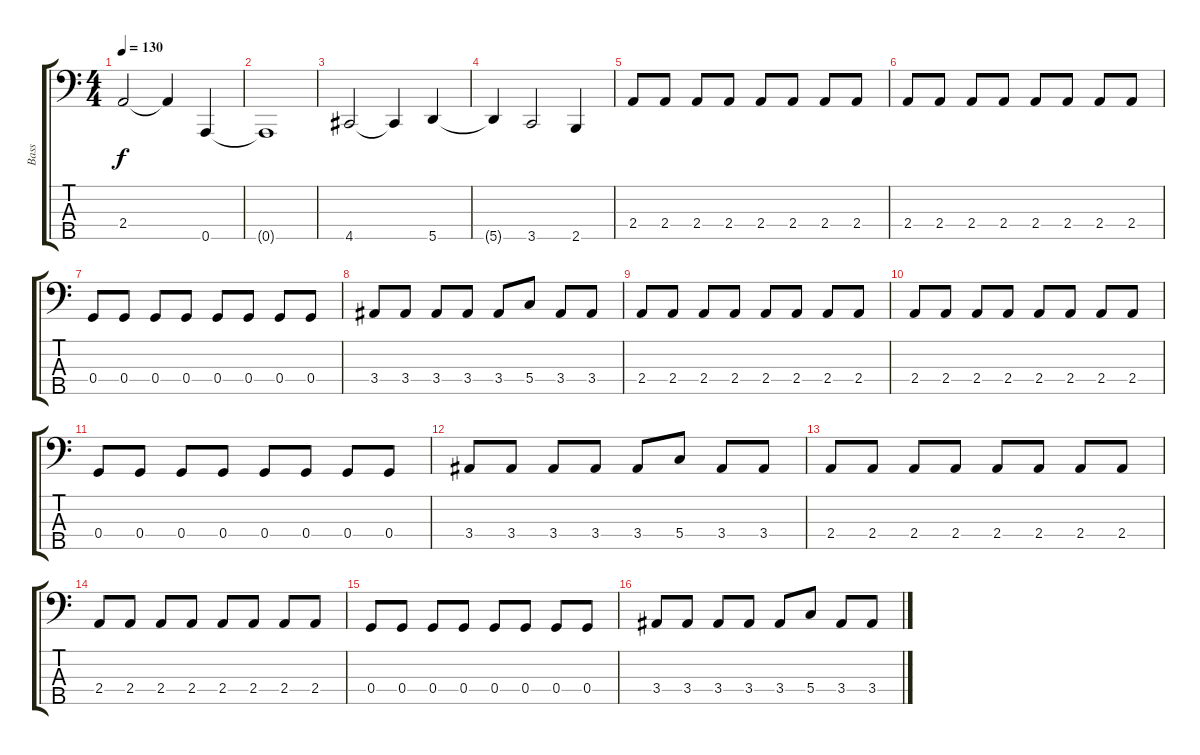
\track ("Bass" "Bass") {instrument slapbass2}
\staff {score tabs}
\tuning (Bb2 F2 C2 G1 A0) {hide}
\ts (4 4)
\tempo 130
\clef f4
\ks c
2.4.2{dy f} 2.4{t}.4 0.5.4 |
0.5{t}.1 |
4.5.2 4.5{t}.4 5.5.4 |
5.5{t}.4 3.5.2 2.5.4 |
2.4.8 2.4.8 2.4.8 2.4.8 2.4.8 2.4.8 2.4.8 2.4.8 |
2.4.8 2.4.8 2.4.8 2.4.8 2.4.8 2.4.8 2.4.8 2.4.8 |
0.4.8 0.4.8 0.4.8 0.4.8 0.4.8 0.4.8 0.4.8 0.4.8 |
3.4.8 3.4.8 3.4.8 3.4.8 3.4.8 5.4.8 3.4.8 3.4.8 |
2.4.8 2.4.8 2.4.8 2.4.8 2.4.8 2.4.8 2.4.8 2.4.8 |
2.4.8 2.4.8 2.4.8 2.4.8 2.4.8 2.4.8 2.4.8 2.4.8 |
0.4.8 0.4.8 0.4.8 0.4.8 0.4.8 0.4.8 0.4.8 0.4.8 |
3.4.8 3.4.8 3.4.8 3.4.8 3.4.8 5.4.8 3.4.8 3.4.8 |
2.4.8 2.4.8 2.4.8 2.4.8 2.4.8 2.4.8 2.4.8 2.4.8 |
2.4.8 2.4.8 2.4.8 2.4.8 2.4.8 2.4.8 2.4.8 2.4.8 |
0.4.8 0.4.8 0.4.8 0.4.8 0.4.8 0.4.8 0.4.8 0.4.8 |
3.4.8 3.4.8 3.4.8 3.4.8 3.4.8 5.4.8 3.4.8 3.4.8
